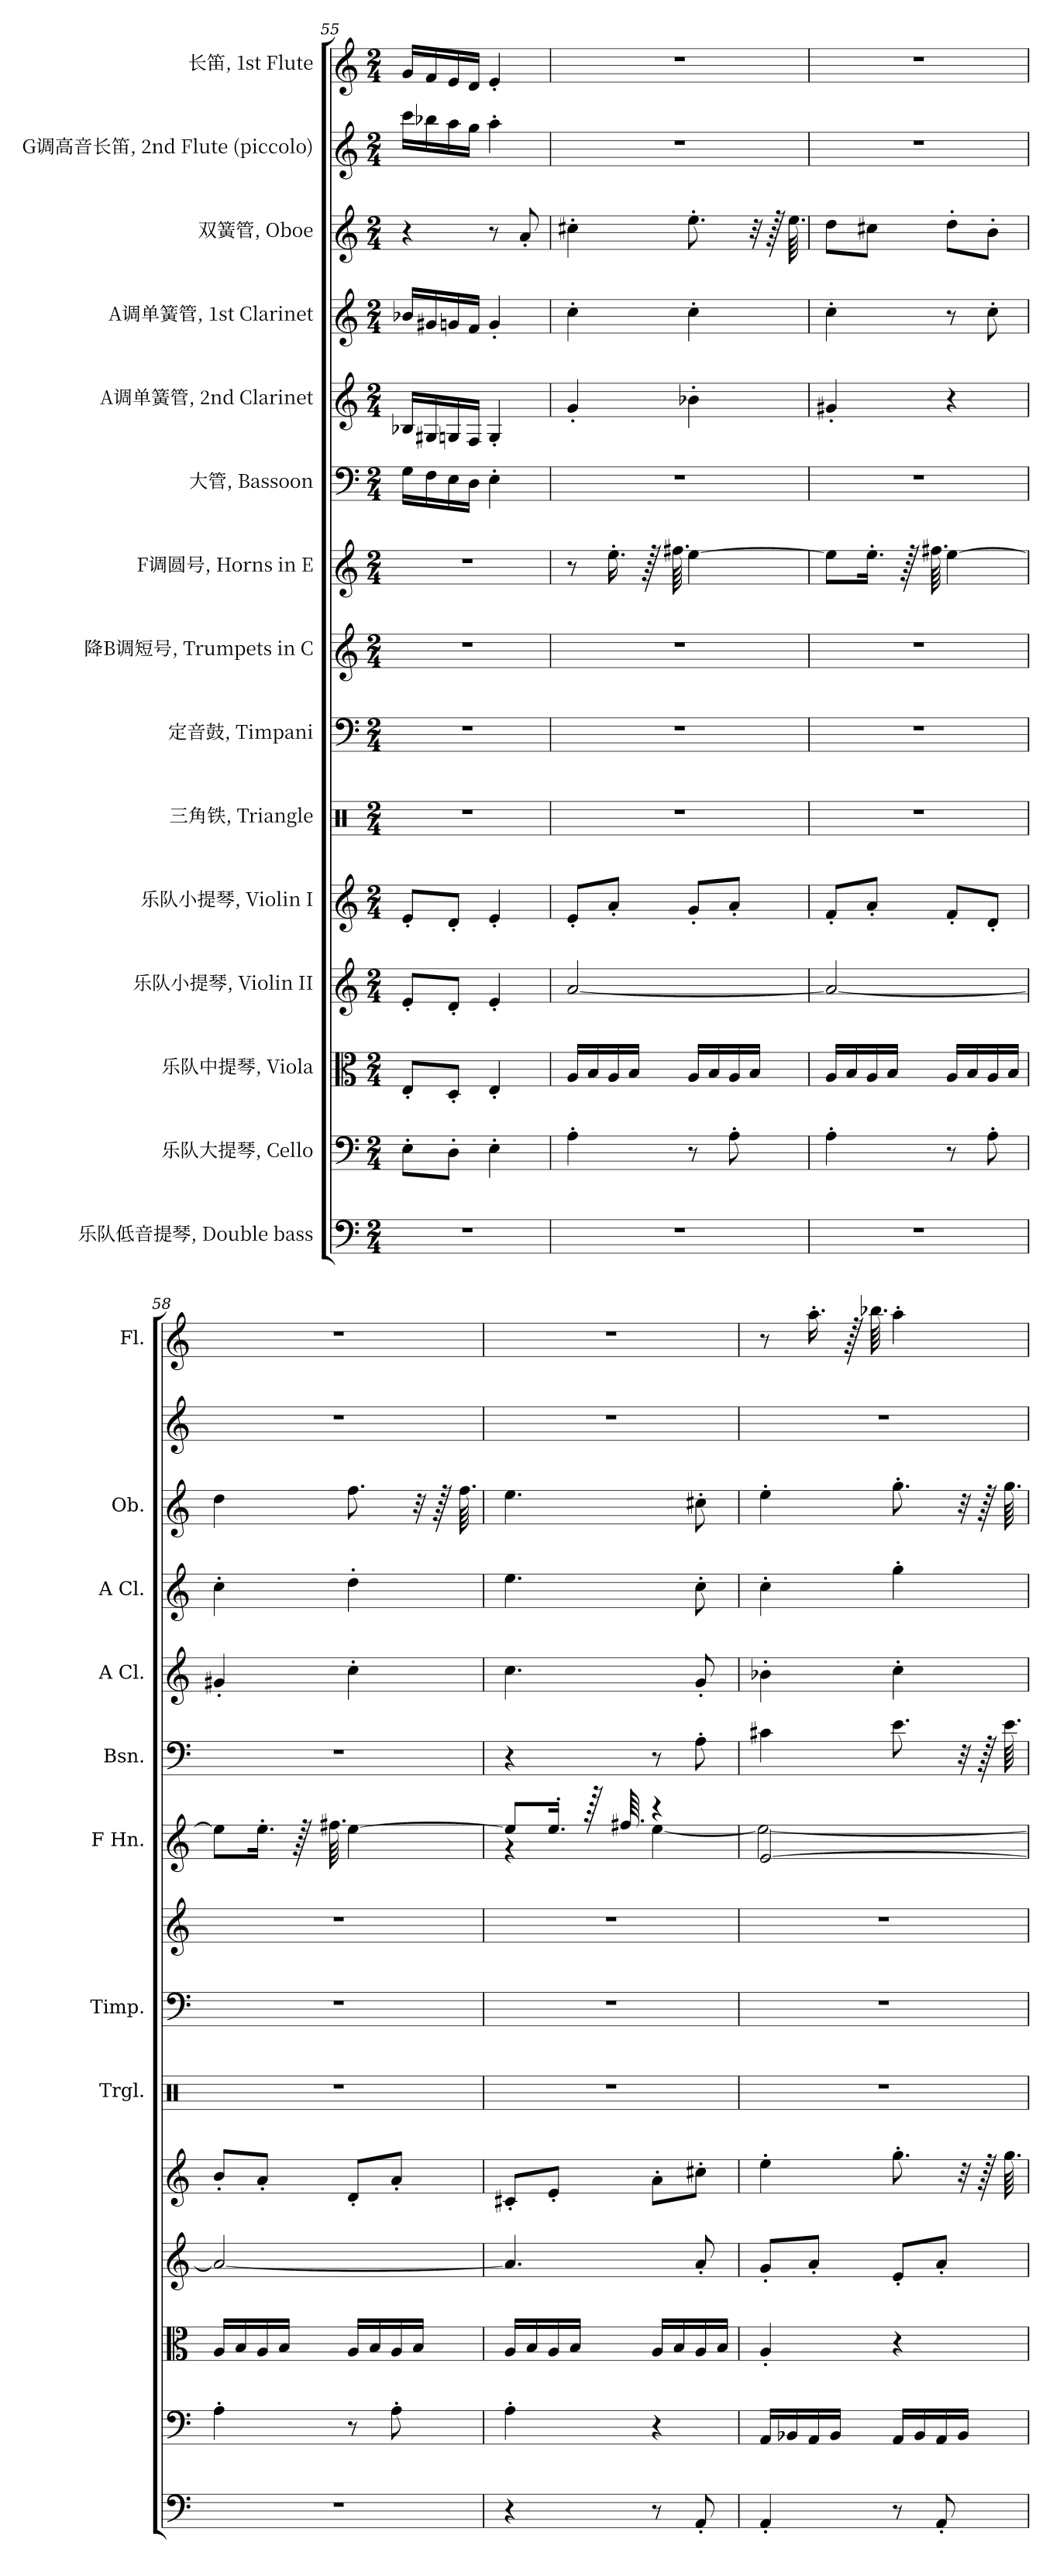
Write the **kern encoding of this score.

**kern	**kern	**kern	**kern	**kern	**kern	**kern	**kern	**kern	**kern	**kern	**kern	**kern	**kern	**kern
*part15	*part14	*part13	*part12	*part11	*part10	*part9	*part8	*part7	*part6	*part5	*part4	*part3	*part2	*part1
*staff15	*staff14	*staff13	*staff12	*staff11	*staff10	*staff9	*staff8	*staff7	*staff6	*staff5	*staff4	*staff3	*staff2	*staff1
*I"乐队低音提琴, Double bass	*I"乐队大提琴, Cello	*I"乐队中提琴, Viola	*I"乐队小提琴, Violin II	*I"乐队小提琴, Violin I	*I"三角铁, Triangle	*I"定音鼓, Timpani	*I"降B调短号, Trumpets in C	*I"F调圆号, Horns in E	*I"大管, Bassoon	*I"A调单簧管, 2nd Clarinet	*I"A调单簧管, 1st Clarinet	*I"双簧管, Oboe	*I"G调高音长笛, 2nd Flute (piccolo)	*I"长笛, 1st Flute
*	*	*	*	*	*I'Trgl.	*I'Timp.	*	*I'F Hn.	*I'Bsn.	*I'A Cl.	*I'A Cl.	*I'Ob.	*	*I'Fl.
!!LO:PB:g=z
*clefF4	*clefF4	*clefC3	*clefG2	*clefG2	*clefX	*clefF4	*clefG2	*clefG2	*clefF4	*clefG2	*clefG2	*clefG2	*clefG2	*clefG2
*ITrd7c12	*	*	*	*	*	*	*ITrd1c2	*ITrd4c7	*	*ITrd2c3	*ITrd2c3	*	*ITrd-4c-7	*
*k[]	*k[]	*k[]	*k[]	*k[]	*k[]	*k[]	*k[b-e-]	*k[b-]	*k[]	*k[f#c#g#]	*k[f#c#g#]	*k[]	*k[f#]	*k[]
*M2/4	*M2/4	*M2/4	*M2/4	*M2/4	*M2/4	*M2/4	*M2/4	*M2/4	*M2/4	*M2/4	*M2/4	*M2/4	*M2/4	*M2/4
=55	=55	=55	=55	=55	=55	=55	=55	=55	=55	=55	=55	=55	=55	=55
2r	8E'\L	8E'/L	8e'/L	8e'/L	2r	2r	2r	2r	16G\LL	16Gn/LL	16gn/LL	4r	16ggg\LL	16g/LL
.	.	.	.	.	.	.	.	.	16F\	16E#X/	16e#X/	.	16fffn\	16f/
.	8D'\J	8D'/J	8d'/J	8d'/J	.	.	.	.	16E\	16En/	16en/	.	16eee\	16e/
.	.	.	.	.	.	.	.	.	16D\JJ	16D/JJ	16d/JJ	.	16ddd\JJ	16d/JJ
.	4E'\	4E'/	4e'/	4e'/	.	.	.	.	4E'\	4E'/	4e'/	8r	4eee'\	4e'/
.	.	.	.	.	.	.	.	.	.	.	.	8a'/	.	.
=56	=56	=56	=56	=56	=56	=56	=56	=56	=56	=56	=56	=56	=56	=56
2r	4A'\	16A/LL	[2a/	8e'/L	2r	2r	2r	8r	2r	4e'/	4a'\	4cc#X'\	2r	2r
.	.	16B/	.	.	.	.	.	.	.	.	.	.	.	.
.	.	16A/	.	8a'/J	.	.	.	16.a'\	.	.	.	.	.	.
.	.	16B/JJ	.	.	.	.	.	.	.	.	.	.	.	.
.	.	.	.	.	.	.	.	128r	.	.	.	.	.	.
.	.	.	.	.	.	.	.	64.bn\	.	.	.	.	.	.
.	8r	16A/LL	.	8g'/L	.	.	.	[4a\	.	4gn'\	4a'\	8.ee'\	.	.
.	.	16B/	.	.	.	.	.	.	.	.	.	.	.	.
.	8A'\	16A/	.	8a'/J	.	.	.	.	.	.	.	.	.	.
.	.	16B/JJ	.	.	.	.	.	.	.	.	.	32r	.	.
.	.	.	.	.	.	.	.	.	.	.	.	128r	.	.
.	.	.	.	.	.	.	.	.	.	.	.	64.ee\	.	.
=57	=57	=57	=57	=57	=57	=57	=57	=57	=57	=57	=57	=57	=57	=57
2r	4A'\	16A/LL	2a/_	8f'/L	2r	2r	2r	8a\L]	2r	4e#X'/	4a'\	8dd\L	2r	2r
.	.	16B/	.	.	.	.	.	.	.	.	.	.	.	.
.	.	16A/	.	8a'/J	.	.	.	16.a'\Jk	.	.	.	8cc#X\J	.	.
.	.	16B/JJ	.	.	.	.	.	.	.	.	.	.	.	.
.	.	.	.	.	.	.	.	128r	.	.	.	.	.	.
.	.	.	.	.	.	.	.	64.bn\	.	.	.	.	.	.
.	8r	16A/LL	.	8f'/L	.	.	.	[4a\	.	4r	8r	8dd'\L	.	.
.	.	16B/	.	.	.	.	.	.	.	.	.	.	.	.
.	8A'\	16A/	.	8d'/J	.	.	.	.	.	.	8a'\	8b'\J	.	.
.	.	16B/JJ	.	.	.	.	.	.	.	.	.	.	.	.
!!LO:PB:g=z
=58	=58	=58	=58	=58	=58	=58	=58	=58	=58	=58	=58	=58	=58	=58
2r	4A'\	16A/LL	2a/_	8b'/L	2r	2r	2r	8a\L]	2r	4e#X'/	4a'\	4dd\	2r	2r
.	.	16B/	.	.	.	.	.	.	.	.	.	.	.	.
.	.	16A/	.	8a'/J	.	.	.	16.a'\Jk	.	.	.	.	.	.
.	.	16B/JJ	.	.	.	.	.	.	.	.	.	.	.	.
.	.	.	.	.	.	.	.	128r	.	.	.	.	.	.
.	.	.	.	.	.	.	.	64.bn\	.	.	.	.	.	.
.	8r	16A/LL	.	8d'/L	.	.	.	[4a\	.	4a'\	4b'\	8.ff\	.	.
.	.	16B/	.	.	.	.	.	.	.	.	.	.	.	.
.	8A'\	16A/	.	8a'/J	.	.	.	.	.	.	.	.	.	.
.	.	16B/JJ	.	.	.	.	.	.	.	.	.	32r	.	.
.	.	.	.	.	.	.	.	.	.	.	.	128r	.	.
.	.	.	.	.	.	.	.	.	.	.	.	64.ff\	.	.
=59	=59	=59	=59	=59	=59	=59	=59	=59	=59	=59	=59	=59	=59	=59
*	*	*	*	*	*	*	*	*^	*	*	*	*	*	*
4r	4A'\	16A/LL	4.a/]	8c#X'/L	2r	2r	2r	8a/L]	4r	4r	4.a\	4.cc#\	4.ee\	2r	2r
.	.	16B/	.	.	.	.	.	.	.	.	.	.	.	.	.
.	.	16A/	.	8e'/J	.	.	.	16.a'/Jk	.	.	.	.	.	.	.
.	.	16B/JJ	.	.	.	.	.	.	.	.	.	.	.	.	.
.	.	.	.	.	.	.	.	128r	.	.	.	.	.	.	.
.	.	.	.	.	.	.	.	64.bn/	.	.	.	.	.	.	.
8r	4r	16A/LL	.	8a'\L	.	.	.	4r	[4a\	8r	.	.	.	.	.
.	.	16B/	.	.	.	.	.	.	.	.	.	.	.	.	.
8AAA'/	.	16A/	8a'/	8cc#X'\J	.	.	.	.	.	8A'\	8e'/	8a'\	8cc#X'\	.	.
.	.	16B/JJ	.	.	.	.	.	.	.	.	.	.	.	.	.
=60	=60	=60	=60	=60	=60	=60	=60	=60	=60	=60	=60	=60	=60	=60	=60
4AAA'/	16AA/LL	4A'/	8g'/L	4ee'\	2r	2r	2r	[2A/	2a\_	4c#X\	4gn'\	4a'\	4ee'\	2r	8r
.	16BB-X/	.	.	.	.	.	.	.	.	.	.	.	.	.	.
.	16AA/	.	8a'/J	.	.	.	.	.	.	.	.	.	.	.	16.aa'\
.	16BB-/JJ	.	.	.	.	.	.	.	.	.	.	.	.	.	.
.	.	.	.	.	.	.	.	.	.	.	.	.	.	.	128r
.	.	.	.	.	.	.	.	.	.	.	.	.	.	.	64.bb-X\
8r	16AA/LL	4r	8e'/L	8.gg'\	.	.	.	.	.	8.e\	4a'\	4ee'\	8.gg'\	.	4aa'\
.	16BB-/	.	.	.	.	.	.	.	.	.	.	.	.	.	.
8AAA'/	16AA/	.	8a'/J	.	.	.	.	.	.	.	.	.	.	.	.
.	16BB-/JJ	.	.	32r	.	.	.	.	.	32r	.	.	32r	.	.
.	.	.	.	128r	.	.	.	.	.	128r	.	.	128r	.	.
.	.	.	.	64.gg\	.	.	.	.	.	64.e\	.	.	64.gg\	.	.
*	*	*	*	*	*	*	*	*v	*v	*	*	*	*	*	*
=	=	=	=	=	=	=	=	=	=	=	=	=	=	=
*-	*-	*-	*-	*-	*-	*-	*-	*-	*-	*-	*-	*-	*-	*-
